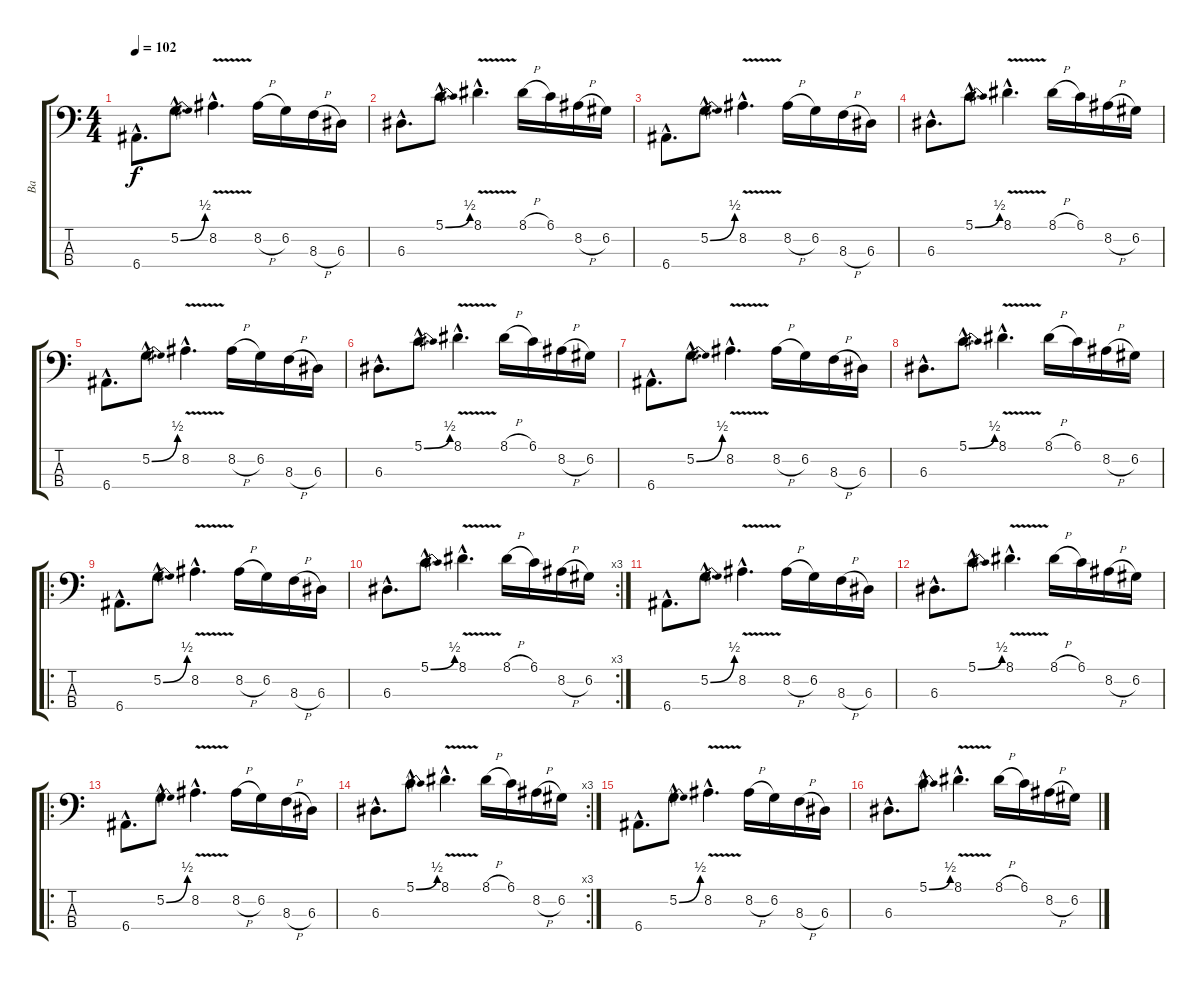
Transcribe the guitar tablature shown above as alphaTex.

\track ("Ba" "Ba") {instrument electricbassfinger}
\staff {score tabs}
\tuning (G2 D2 A1 E1) {hide}
\ts (4 4)
\tempo 102
\clef f4
\ks c
6.4{hac}.8{d dy f instrument electricbassfinger} 5.2{be (bend 0 0 60 2) hac}.8{d} 8.2{v hac}.4{d} 8.2{h}.16 6.2.16 8.3{h}.16 6.3.16 |
6.3{hac}.8{d} 5.1{be (bend 0 0 60 2) hac}.8{d} 8.1{v hac}.4{d} 8.1{h}.16 6.1.16 8.2{h}.16 6.2.16 |
6.4{hac}.8{d} 5.2{be (bend 0 0 60 2) hac}.8{d} 8.2{v hac}.4{d} 8.2{h}.16 6.2.16 8.3{h}.16 6.3.16 |
6.3{hac}.8{d} 5.1{be (bend 0 0 60 2) hac}.8{d} 8.1{v hac}.4{d} 8.1{h}.16 6.1.16 8.2{h}.16 6.2.16 |
6.4{hac}.8{d} 5.2{be (bend 0 0 60 2) hac}.8{d} 8.2{v hac}.4{d} 8.2{h}.16 6.2.16 8.3{h}.16 6.3.16 |
6.3{hac}.8{d} 5.1{be (bend 0 0 60 2) hac}.8{d} 8.1{v hac}.4{d} 8.1{h}.16 6.1.16 8.2{h}.16 6.2.16 |
6.4{hac}.8{d} 5.2{be (bend 0 0 60 2) hac}.8{d} 8.2{v hac}.4{d} 8.2{h}.16 6.2.16 8.3{h}.16 6.3.16 |
6.3{hac}.8{d} 5.1{be (bend 0 0 60 2) hac}.8{d} 8.1{v hac}.4{d} 8.1{h}.16 6.1.16 8.2{h}.16 6.2.16 |
\ro
6.4{hac}.8{d} 5.2{be (bend 0 0 60 2) hac}.8{d} 8.2{v hac}.4{d} 8.2{h}.16 6.2.16 8.3{h}.16 6.3.16 |
\rc 3
6.3{hac}.8{d} 5.1{be (bend 0 0 60 2) hac}.8{d} 8.1{v hac}.4{d} 8.1{h}.16 6.1.16 8.2{h}.16 6.2.16 |
6.4{hac}.8{d} 5.2{be (bend 0 0 60 2) hac}.8{d} 8.2{v hac}.4{d} 8.2{h}.16 6.2.16 8.3{h}.16 6.3.16 |
6.3{hac}.8{d} 5.1{be (bend 0 0 60 2) hac}.8{d} 8.1{v hac}.4{d} 8.1{h}.16 6.1.16 8.2{h}.16 6.2.16 |
\ro
6.4{hac}.8{d} 5.2{be (bend 0 0 60 2) hac}.8{d} 8.2{v hac}.4{d} 8.2{h}.16 6.2.16 8.3{h}.16 6.3.16 |
\rc 3
6.3{hac}.8{d} 5.1{be (bend 0 0 60 2) hac}.8{d} 8.1{v hac}.4{d} 8.1{h}.16 6.1.16 8.2{h}.16 6.2.16 |
6.4{hac}.8{d} 5.2{be (bend 0 0 60 2) hac}.8{d} 8.2{v hac}.4{d} 8.2{h}.16 6.2.16 8.3{h}.16 6.3.16 |
6.3{hac}.8{d} 5.1{be (bend 0 0 60 2) hac}.8{d} 8.1{v hac}.4{d} 8.1{h}.16 6.1.16 8.2{h}.16 6.2.16
